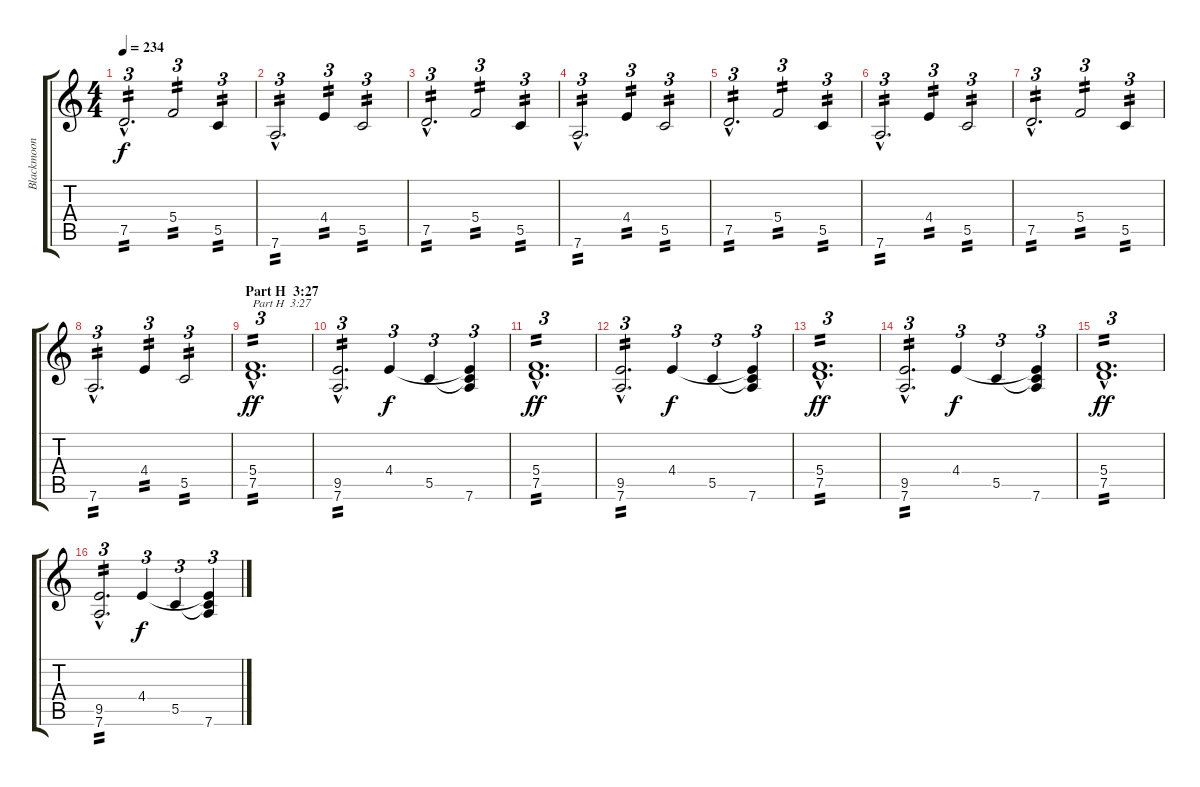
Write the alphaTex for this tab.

\track ("Blackmoon" "Blackmoon") {instrument overdrivenguitar}
\staff {score tabs}
\tuning (D4 A3 F3 C3 G2 D2) {hide}
\ts (4 4)
\tempo 234
\clef g2
\ks c
7.5{hac}.2{d tu (3 2) tp 2 dy f} 5.4.2{tu (3 2) tp 2} 5.5.4{tu (3 2) tp 2} |
7.6{hac}.2{d tu (3 2) tp 2} 4.4.4{tu (3 2) tp 2} 5.5.2{tu (3 2) tp 2} |
7.5{hac}.2{d tu (3 2) tp 2} 5.4.2{tu (3 2) tp 2} 5.5.4{tu (3 2) tp 2} |
7.6{hac}.2{d tu (3 2) tp 2} 4.4.4{tu (3 2) tp 2} 5.5.2{tu (3 2) tp 2} |
7.5{hac}.2{d tu (3 2) tp 2} 5.4.2{tu (3 2) tp 2} 5.5.4{tu (3 2) tp 2} |
7.6{hac}.2{d tu (3 2) tp 2} 4.4.4{tu (3 2) tp 2} 5.5.2{tu (3 2) tp 2} |
7.5{hac}.2{d tu (3 2) tp 2} 5.4.2{tu (3 2) tp 2} 5.5.4{tu (3 2) tp 2} |
7.6{hac}.2{d tu (3 2) tp 2} 4.4.4{tu (3 2) tp 2} 5.5.2{tu (3 2) tp 2} |
\section ("" "Part H  3:27")
(5.4{hac} 7.5{hac}).1{d tu (3 2) txt "Part H  3:27" tp 2 dy ff} |
(9.5{hac} 7.6{hac}).2{d tu (3 2) tp 2} 4.4.4{tu (3 2) dy f} 5.5.4{tu (3 2)} (4.4{t} 5.5{t} 7.6).4{tu (3 2)} |
(5.4{hac} 7.5{hac}).1{d tu (3 2) tp 2 dy ff} |
(9.5{hac} 7.6{hac}).2{d tu (3 2) tp 2} 4.4.4{tu (3 2) dy f} 5.5.4{tu (3 2)} (4.4{t} 5.5{t} 7.6).4{tu (3 2)} |
(5.4{hac} 7.5{hac}).1{d tu (3 2) tp 2 dy ff} |
(9.5{hac} 7.6{hac}).2{d tu (3 2) tp 2} 4.4.4{tu (3 2) dy f} 5.5.4{tu (3 2)} (4.4{t} 5.5{t} 7.6).4{tu (3 2)} |
(5.4{hac} 7.5{hac}).1{d tu (3 2) tp 2 dy ff} |
(9.5{hac} 7.6{hac}).2{d tu (3 2) tp 2} 4.4.4{tu (3 2) dy f} 5.5.4{tu (3 2)} (4.4{t} 5.5{t} 7.6).4{tu (3 2)}
